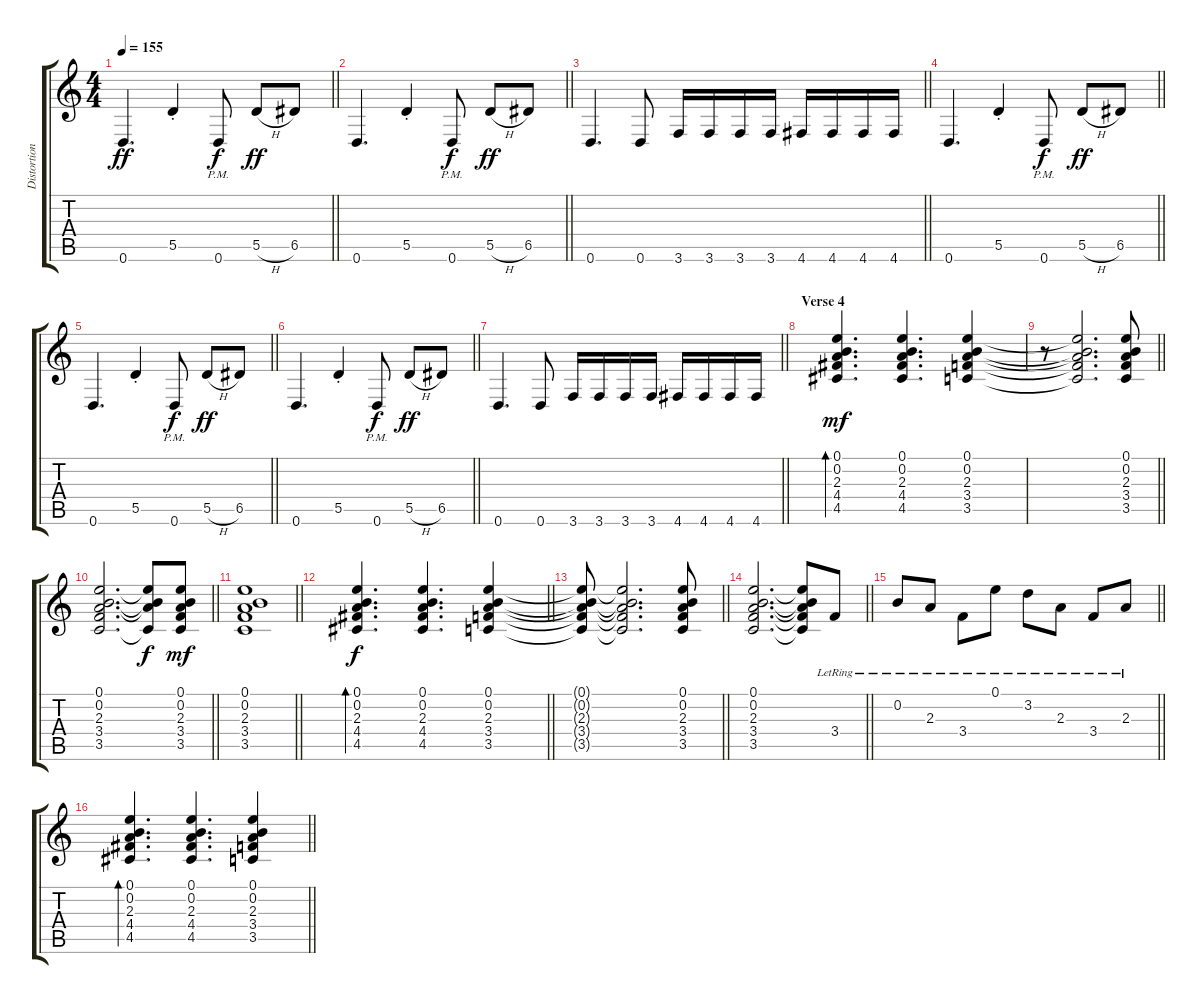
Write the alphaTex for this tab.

\track ("Distortion Guitar 2" "Distortion") {instrument overdrivenguitar}
\staff {score tabs}
\tuning (E4 B3 G3 D3 A2 D2) {hide}
\ts (4 4)
\tempo 155
\clef g2
\barLineRight lightlight
\ks c
0.6.4{d dy ff} 5.5{st}.4 0.6{pm}.8{dy f} 5.5{h}.8{dy ff} 6.5.8 |
\barLineRight lightlight
0.6.4{d} 5.5{st}.4 0.6{pm}.8{dy f} 5.5{h}.8{dy ff} 6.5.8 |
\barLineRight lightlight
0.6.4{d} 0.6.8 3.6.16 3.6.16 3.6.16 3.6.16 4.6.16 4.6.16 4.6.16 4.6.16 |
\barLineRight lightlight
0.6.4{d instrument distortionguitar} 5.5{st}.4 0.6{pm}.8{dy f} 5.5{h}.8{dy ff} 6.5.8 |
\barLineRight lightlight
0.6.4{d} 5.5{st}.4 0.6{pm}.8{dy f} 5.5{h}.8{dy ff} 6.5.8 |
\barLineRight lightlight
0.6.4{d} 5.5{st}.4 0.6{pm}.8{dy f} 5.5{h}.8{dy ff} 6.5.8 |
\barLineRight lightlight
0.6.4{d} 0.6.8 3.6.16 3.6.16 3.6.16 3.6.16 4.6.16 4.6.16 4.6.16 4.6.16 |
\section ("" "Verse 4")
(0.1 0.2 2.3 4.4 4.5).4{d bd 30 dy mf volume 9 balance 13} (0.1 0.2 2.3 4.4 4.5).4{d} (0.1 0.2 2.3 3.4 3.5).4 |
\barLineRight lightlight
r.8 (0.1{t} 0.2{t} 2.3{t} 3.4{t} 3.5{t}).2{d} (0.1 0.2 2.3 3.4 3.5).8 |
\barLineRight lightlight
(0.1 0.2 2.3 3.4 3.5).2{d} (0.1{t} 0.2{t} 2.3{t} 3.5{t}).8{dy f} (0.1 0.2 2.3 3.4 3.5).8{dy mf} |
\barLineRight lightlight
(0.1 0.2 2.3 3.4 3.5).1 |
\barLineRight lightlight
(0.1 0.2 2.3 4.4 4.5).4{d bd 30 dy f} (0.1 0.2 2.3 4.4 4.5).4{d} (0.1 0.2 2.3 3.4 3.5).4 |
\barLineRight lightlight
(0.1{t} 0.2{t} 2.3{t} 3.4{t} 3.5{t}).8 (0.1{t} 0.2{t} 2.3{t} 3.4{t} 3.5{t}).2{d} (0.1 0.2 2.3 3.4 3.5).8 |
\barLineRight lightlight
(0.1 0.2 2.3 3.4 3.5).2{d} (0.1{t} 0.2{t} 2.3{t} 3.4{t} 3.5{t}).8 3.4{lr}.8 |
\barLineRight lightlight
0.2{lr}.8 2.3{lr}.8 3.4{lr}.8 0.1{lr}.8 3.2{lr}.8 2.3{lr}.8 3.4{lr}.8 2.3{lr}.8 |
\barLineRight lightlight
(0.1 0.2 2.3 4.4 4.5).4{d bd 30} (0.1 0.2 2.3 4.4 4.5).4{d} (0.1 0.2 2.3 3.4 3.5).4
